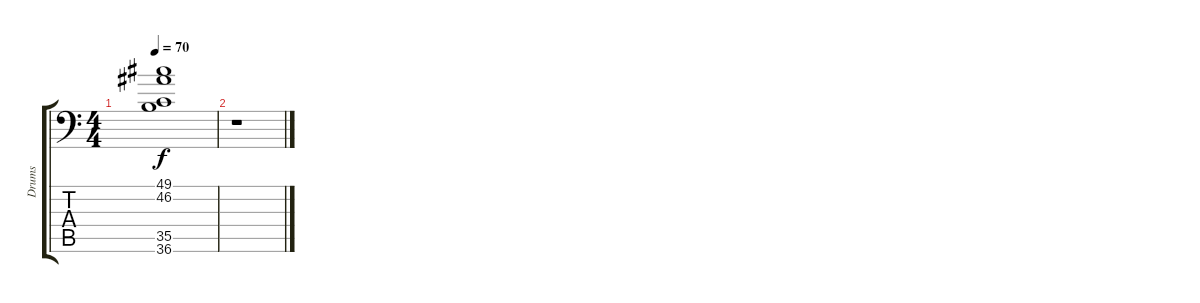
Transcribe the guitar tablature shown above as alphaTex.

\track ("Drums" "Drums") {instrument acousticgrandpiano}
\staff {score tabs}
\tuning (C-1 C-1 C-1 C-1 C-1 C-1) {hide}
\ts (4 4)
\tempo 70
\clef f4
\ks c
(49.1 46.2 35.5 36.6).1{dy f} |
r.1
